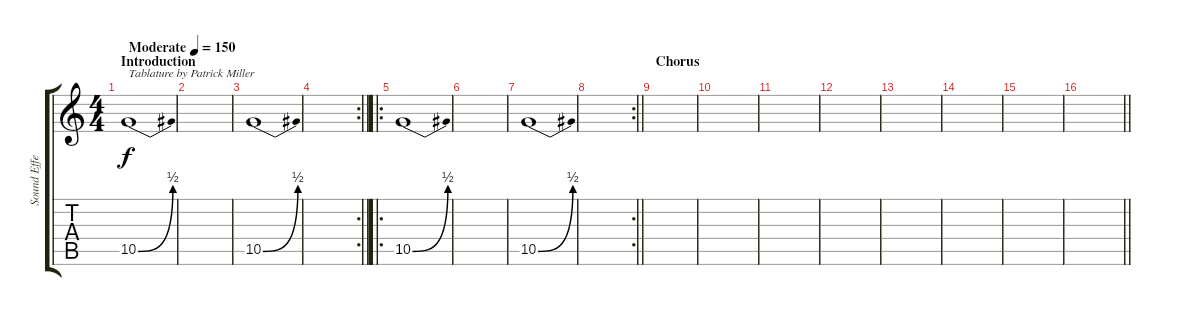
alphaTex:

\track ("Sound Effects" "Sound Effe") {instrument distortionguitar}
\staff {score tabs}
\tuning (E4 B3 G3 D3 A2 E2) {hide}
\ts (4 4)
\section ("" "Introduction")
\tempo (150 "Moderate")
\clef g2
\ks c
10.5{be (bend 0 0 60 2)}.1{txt "Tablature by Patrick Miller" dy f instrument distortionguitar} |
|
10.5{be (bend 0 0 60 2)}.1 |
\rc 2
\barLineRight lightlight
|
\ro
\section ("" "")
10.5{be (bend 0 0 60 2)}.1 |
|
10.5{be (bend 0 0 60 2)}.1 |
\rc 2
\barLineRight lightlight
|
\section ("" "Chorus")
|
|
|
|
|
|
|
\barLineRight lightlight
